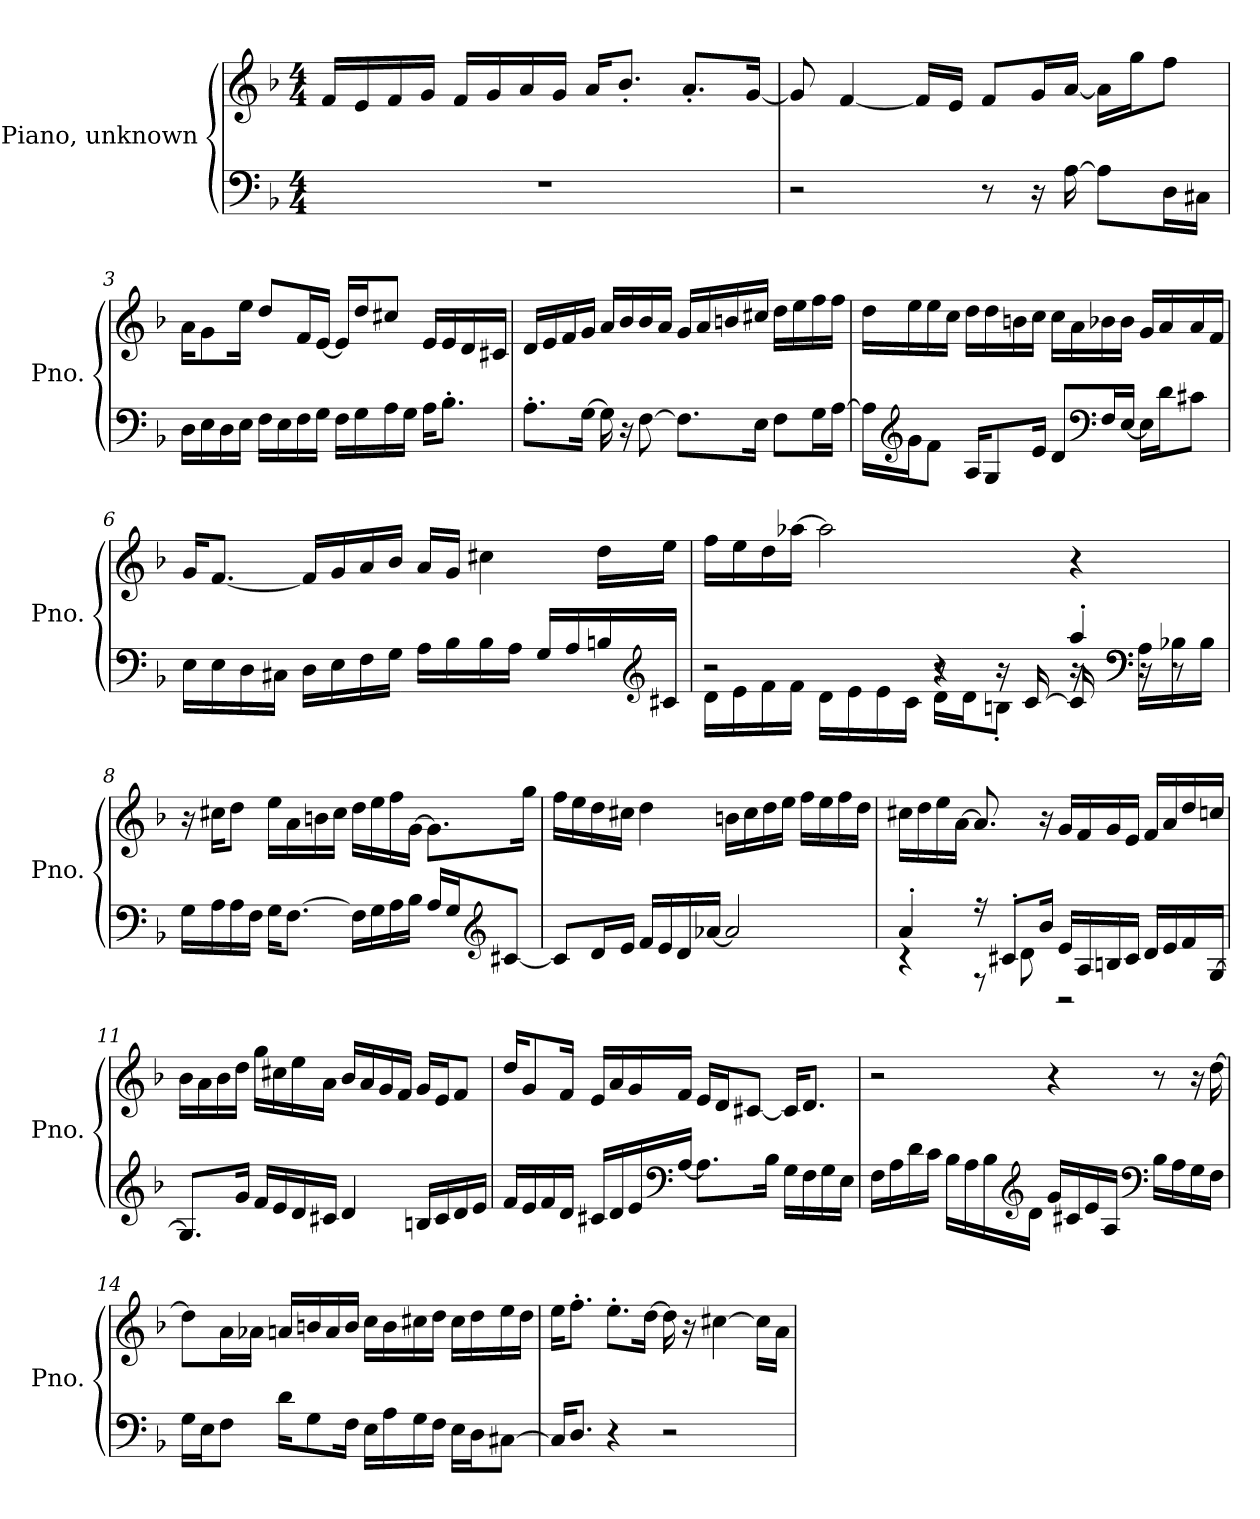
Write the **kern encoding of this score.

**kern	**kern
*part1	*part1
*staff2	*staff1
*I"Piano, unknown	*
*I'Pno.	*
*clefF4	*clefG2
*k[b-]	*k[b-]
*M4/4	*M4/4
*MM120	*MM120
=1	=1
1r	16f/LL
.	16e/
.	16f/
.	16g/JJ
.	16f/LL
.	16g/
.	16a/
.	16g/JJ
.	16a/KL
.	8.b-'/J
.	8.a'/L
.	[16g/Jk
=2	=2
2r	8g/]
.	[4f/
.	16f/LL]
.	16e/JJ
8r	8f/L
16r	16g/L
[16A\	[16a/JJ
8A\L]	16a\LL]
.	16gg\J
16D\L	8ff\J
16C#X\JJ	.
=3	=3
16D\LL	16a\KL
16E\	8g\
16D\	.
16E\JJ	16ee\Jk
16F\LL	8dd/L
16E\	.
16F\	16f/L
16G\JJ	[16e/JJ
16F\LL	16e/LL]
16G\	16dd/J
16A\	8cc#X/J
16G\JJ	.
16A\KL	16e/LL
8.B-'\J	16e/
.	16d/
.	16c#X/JJ
!!LO:LB:g=z
=4	=4
8.A'\L	16d/LL
.	16e/
.	16f/
[16G\Jk	16g/JJ
16G\]	16a/LL
16r	16b-/
[8F\	16b-/
.	16a/JJ
8.F\L]	16g/LL
.	16a/
.	16bn/
16E\Jk	16cc#X/JJ
8F\L	16dd\LL
.	16ee\
16G\L	16ff\
[16A\JJ	16ff\JJ
=5	=5
16A\LL]	16dd\LL
*clefG2	*
16g\J	16ee\
8f\J	16ee\
.	16cc\JJ
16A/KL	16dd\LL
8G/	16dd\
.	16bn\
16e/Jk	16cc\JJ
8d/L	16cc\LL
.	16a\
*clefF4	*
16F/L	16b-X\
[16E/JJ	16b-\JJ
16E\LL]	16g/LL
16d\J	16a/
8c#X\J	16a/
.	16f/JJ
!!LO:LB:g=z
=6	=6
16E\LL	16g/KL
16E\	[8.f/J
16D\	.
16C#X\JJ	.
16D\LL	16f/LL]
16E\	16g/
16F\	16a/
16G\JJ	16b-/JJ
16A\LL	16a/LL
16B-\	16g/JJ
16B-\	4cc#X\
16A\JJ	.
16G/LL	.
16A/	.
16Bn/	16dd\LL
*clefG2	*
16c#X/JJ	16ee\JJ
=7	=7
*^	*
*	*^	*
2r	16d\LL	2r	16ff\LL
.	16e\	.	16ee\
.	16f\	.	16dd\
.	16f\JJ	.	[16aa-X\JJ
.	16d\LL	.	2aa-\]
.	16e\	.	.
.	16e\	.	.
.	16c\JJ	.	.
4r	16d\LL	8r	.
.	16d\J	.	.
.	8Bn'\J	16r	.
.	.	[16c/	.
4aa'/	16r	16c/]	4r
*clefF4	*	*	*
.	16A\LL	16r	.
.	16B-X\	8r	.
.	16B-\JJ	.	.
*v	*v	*v	*
!!LO:LB:g=z
=8	=8
16G\LL	16r
16A\	16cc#X\KL
16A\	8dd\J
16F\JJ	.
16G\KL	16ee\LL
[8.F\J	16a\
.	16bn\
.	16cc#\JJ
16F\LL]	16dd\LL
16G\	16ee\
16A\	16ff\
16B-\JJ	[16g\JJ
16A/LL	8.g\L]
16G/J	.
*clefG2	*
[8c#X/J	.
.	16gg\Jk
=9	=9
8c#/L]	16ff\LL
.	16ee\
16d/L	16dd\
16e/JJ	16cc#X\JJ
16f/LL	4dd\
16e/	.
16d/	.
[16a-X/JJ	.
2a-/]	16bn\LL
.	16cc#\
.	16dd\
.	16ee\JJ
.	16ff\LL
.	16ee\
.	16ff\
.	16dd\JJ
!!LO:LB:g=z
=10	=10
*^	*
4a'/	4r	16cc#X\LL
.	.	16dd\
.	.	16ee\
.	.	[16a\JJ
16r	8r	8.a/]
8c#X'/L	.	.
.	8d\	.
16b-/Jk	.	16r
16e/LL	2r	16g/LL
16A/	.	16f/
16Bn/	.	16g/
16c#/JJ	.	16e/JJ
16d/LL	.	16f/LL
16e/	.	16a/
16f/	.	16dd/
[16G/JJ	.	16ccn/JJ
*v	*v	*
=11	=11
8.G/L]	16b-\LL
.	16a\
.	16b-\
16g/Jk	16dd\JJ
16f/LL	16gg\LL
16e/	16cc#X\
16d/	16ee\
16c#X/JJ	16a\JJ
4d/	16b-/LL
.	16a/
.	16g/
.	16f/JJ
16Bn/LL	16g/LL
16c#/	16e/J
16d/	8f/J
16e/JJ	.
!!LO:LB:g=z
=12	=12
16f/LL	16dd/KL
16e/	8g/
16f/	.
16d/JJ	16f/Jk
16c#X/LL	16e/LL
16d/	16a/
16e/	16g/
*clefF4	*
[16A/JJ	16f/JJ
8.A\L]	16e/LL
.	16d/J
.	[8c#X/J
16B-\Jk	.
16G\LL	16c#/KL]
16F\	8.d/J
16G\	.
16E\JJ	.
=13	=13
16F\LL	2r
16A\	.
16d\	.
16c\JJ	.
16B-\LL	.
16A\	.
16B-\	.
*clefG2	*
16d\JJ	.
16g/LL	4r
16c#X/	.
16e/	.
16A/JJ	.
*clefF4	*
16B-\LL	8r
16A\	.
16G\	16r
16F\JJ	[16dd\
!!LO:PB:g=z
=14	=14
16G\LL	8dd\L]
16E\J	.
8F\J	16a\L
.	16a-X\JJ
16d\KL	16an/LL
8G\	16bn/
.	16a/
16F\Jk	16b/JJ
16E\LL	16cc\LL
16A\	16b\
16G\	16cc#X\
16F\JJ	16dd\JJ
16E\LL	16cc#\LL
16D\J	16dd\
[8C#X\J	16ee\
.	16dd\JJ
=15	=15
16C#/KL]	16ee\KL
8.D/J	8.ff'\J
4r	8.ee'\L
.	[16dd\Jk
2r	16dd\]
.	16r
.	[4cc#X\
.	16cc#\LL]
.	16a\JJ
=	=
*-	*-
